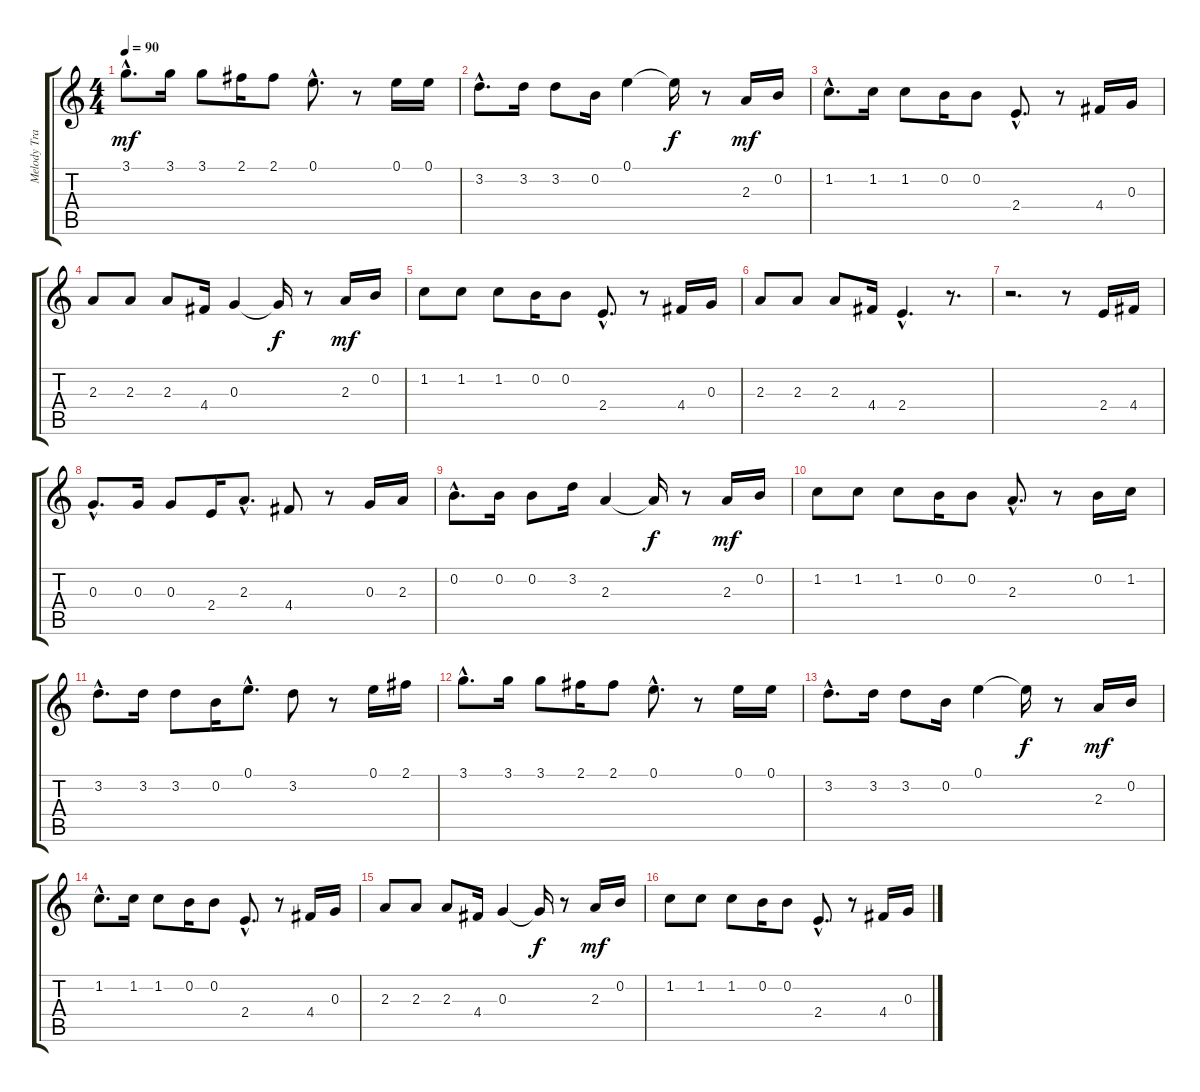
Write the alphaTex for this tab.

\track ("Melody Track" "Melody Tra") {instrument overdrivenguitar}
\staff {score tabs}
\tuning (E4 B3 G3 D3 A2 E2) {hide}
\ts (4 4)
\tempo 90
\clef g2
\ks c
3.1{hac}.8{d dy mf} 3.1.16 3.1.8 2.1.16 2.1.8 0.1{hac}.8{d} r.8 0.1.16 0.1.16 |
3.2{hac}.8{d} 3.2.16 3.2.8 0.2.16 0.1.4 0.1{t}.16{dy f} r.8 2.3.16{dy mf} 0.2.16 |
1.2{hac}.8{d} 1.2.16 1.2.8 0.2.16 0.2.8 2.4{hac}.8{d} r.8 4.4.16 0.3.16 |
2.3.8 2.3.8 2.3.8 4.4.16 0.3.4 0.3{t}.16{dy f} r.8 2.3.16{dy mf} 0.2.16 |
1.2.8 1.2.8 1.2.8 0.2.16 0.2.8 2.4{hac}.8{d} r.8 4.4.16 0.3.16 |
2.3.8 2.3.8 2.3.8 4.4.16 2.4{hac}.4{d} r.8{d} |
r.2{d} r.8 2.4.16 4.4.16 |
0.3{hac}.8{d} 0.3.16 0.3.8 2.4.16 2.3{hac}.8{d} 4.4.8 r.8 0.3.16 2.3.16 |
0.2{hac}.8{d} 0.2.16 0.2.8 3.2.16 2.3.4 2.3{t}.16{dy f} r.8 2.3.16{dy mf} 0.2.16 |
1.2.8 1.2.8 1.2.8 0.2.16 0.2.8 2.3{hac}.8{d} r.8 0.2.16 1.2.16 |
3.2{hac}.8{d} 3.2.16 3.2.8 0.2.16 0.1{hac}.8{d} 3.2.8 r.8 0.1.16 2.1.16 |
3.1{hac}.8{d} 3.1.16 3.1.8 2.1.16 2.1.8 0.1{hac}.8{d} r.8 0.1.16 0.1.16 |
3.2{hac}.8{d} 3.2.16 3.2.8 0.2.16 0.1.4 0.1{t}.16{dy f} r.8 2.3.16{dy mf} 0.2.16 |
1.2{hac}.8{d} 1.2.16 1.2.8 0.2.16 0.2.8 2.4{hac}.8{d} r.8 4.4.16 0.3.16 |
2.3.8 2.3.8 2.3.8 4.4.16 0.3.4 0.3{t}.16{dy f} r.8 2.3.16{dy mf} 0.2.16 |
1.2.8 1.2.8 1.2.8 0.2.16 0.2.8 2.4{hac}.8{d} r.8 4.4.16 0.3.16
